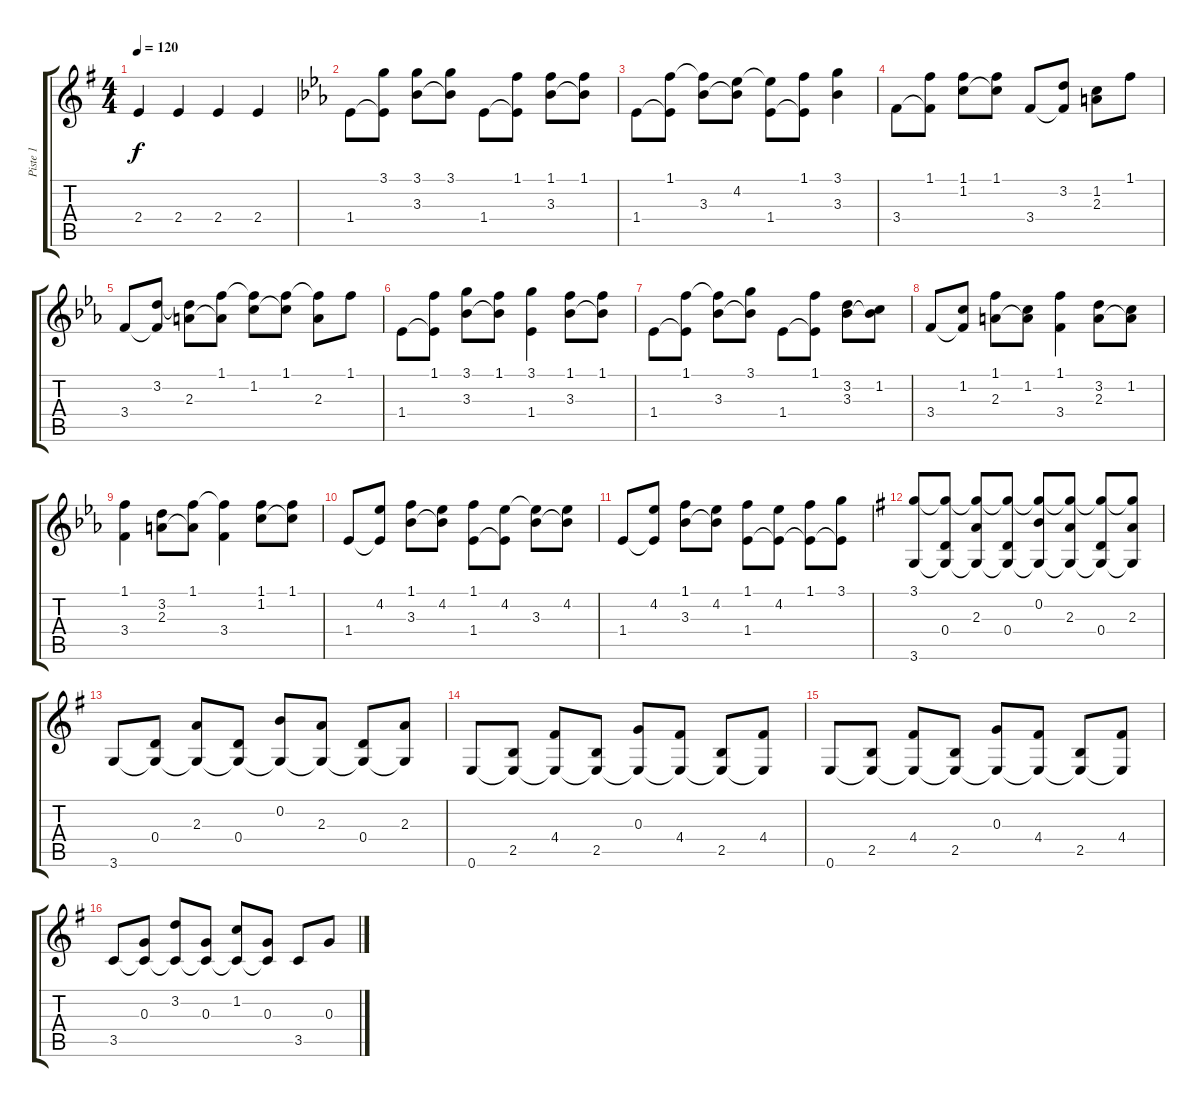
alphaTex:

\track ("Piste 1" "Piste 1") {instrument acousticguitarnylon}
\staff {score tabs}
\tuning (E4 B3 G3 D3 A2 E2) {hide}
\ts (4 4)
\tempo 120
\clef g2
\ks g
2.4.4{dy f} 2.4.4 2.4.4 2.4.4 |
\ks eb
1.4.8 (3.1 1.4{t}).8 (3.1 3.3).8 (3.1 3.3{t}).8 1.4.8 (1.1 1.4{t}).8 (1.1 3.3).8 (1.1 3.3{t}).8 |
1.4.8 (1.1 1.4{t}).8 (1.1{t} 3.3).8 (4.2 3.3{t}).8 (4.2{t} 1.4).8 (1.1 1.4{t}).8 (3.1 3.3).4 |
3.4.8 (1.1 3.4{t}).8 (1.1 1.2).8 (1.1 1.2{t}).8 3.4.8 (3.2 3.4{t}).8 (1.2 2.3).8 1.1.8 |
3.4.8 (3.2 3.4{t}).8 (3.2{t} 2.3).8 (1.1 2.3{t}).8 (1.1{t} 1.2).8 (1.1 1.2{t}).8 (1.1{t} 2.3).8 1.1.8 |
1.4.8 (1.1 1.4{t}).8 (3.1 3.3).8 (1.1 3.3{t}).8 (3.1 1.4).4 (1.1 3.3).8 (1.1 3.3{t}).8 |
1.4.8 (1.1 1.4{t}).8 (1.1{t} 3.3).8 (3.1 3.3{t}).8 1.4.8 (1.1 1.4{t}).8 (3.2 3.3).8 (1.2 3.3{t}).8 |
3.4.8 (1.2 3.4{t}).8 (1.1 2.3).8 (1.2 2.3{t}).8 (1.1 3.4).4 (3.2 2.3).8 (1.2 2.3{t}).8 |
(1.1 3.4).4 (3.2 2.3).8 (1.1 2.3{t}).8 (1.1{t} 3.4).4 (1.1 1.2).8 (1.1 1.2{t}).8 |
1.4.8 (4.2 1.4{t}).8 (1.1 3.3).8 (4.2 3.3{t}).8 (1.1 1.4).8 (4.2 1.4{t}).8 (4.2{t} 3.3).8 (4.2 3.3{t}).8 |
1.4.8 (4.2 1.4{t}).8 (1.1 3.3).8 (4.2 3.3{t}).8 (1.1 1.4).8 (4.2 1.4{t}).8 (1.1 1.4{t}).8 (3.1 1.4{t}).8 |
\ks g
(3.1 3.6).8 (3.1{t} 0.4 3.6{t}).8 (3.1{t} 2.3 3.6{t}).8 (3.1{t} 0.4 3.6{t}).8 (3.1{t} 0.2 3.6{t}).8 (3.1{t} 2.3 3.6{t}).8 (3.1{t} 0.4 3.6{t}).8 (3.1{t} 2.3 3.6{t}).8 |
3.6.8 (0.4 3.6{t}).8 (2.3 3.6{t}).8 (0.4 3.6{t}).8 (0.2 3.6{t}).8 (2.3 3.6{t}).8 (0.4 3.6{t}).8 (2.3 3.6{t}).8 |
0.6.8 (2.5 0.6{t}).8 (4.4 0.6{t}).8 (2.5 0.6{t}).8 (0.3 0.6{t}).8 (4.4 0.6{t}).8 (2.5 0.6{t}).8 (4.4 0.6{t}).8 |
0.6.8 (2.5 0.6{t}).8 (4.4 0.6{t}).8 (2.5 0.6{t}).8 (0.3 0.6{t}).8 (4.4 0.6{t}).8 (2.5 0.6{t}).8 (4.4 0.6{t}).8 |
3.5.8 (0.3 3.5{t}).8 (3.2 3.5{t}).8 (0.3 3.5{t}).8 (1.2 3.5{t}).8 (0.3 3.5{t}).8 3.5.8 0.3.8
